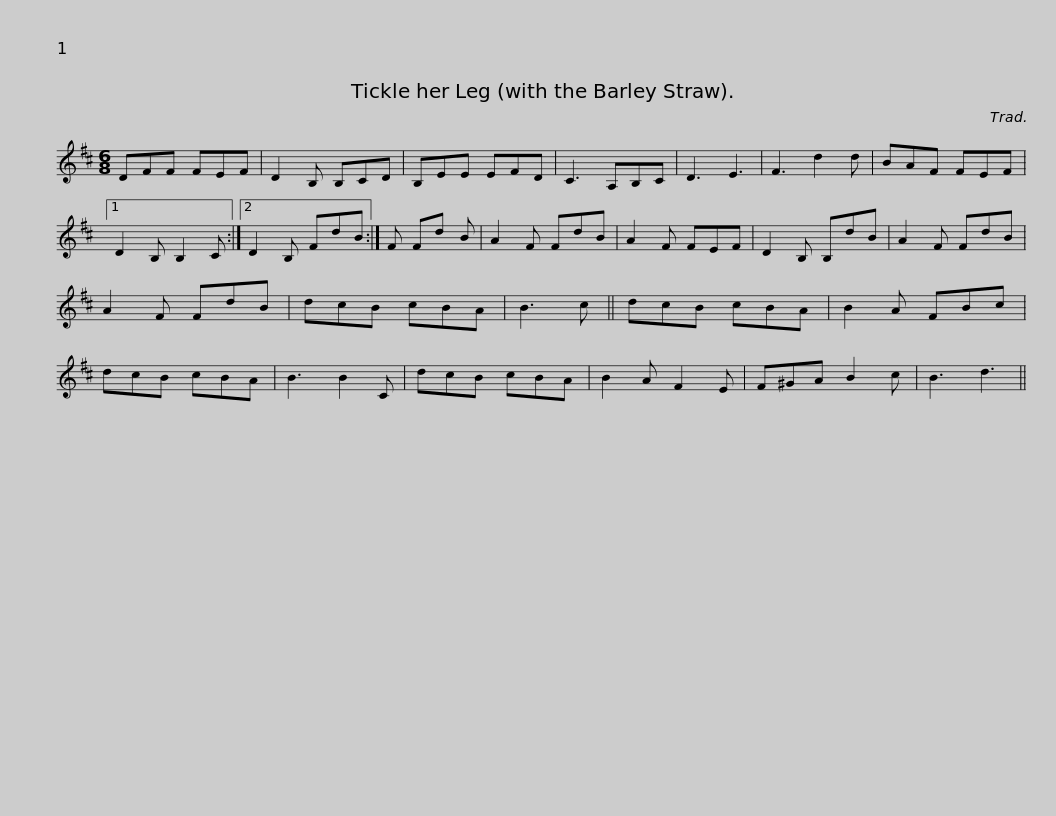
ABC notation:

X:1
L:1/8
M:6/8
I:linebreak $
K:Bmin
V:1 treble
V:1
 DFF FEF | D2 B, B,CD | B,EE EFD | C3 A,B,C | D3 E3 | %5
 F3 d2 d | BAF FEF |1 D2 B, B,2 C :|2$ D2 B, FdB :| F Fd B | %10
 A2 F FdB | A2 F FEF | D2 B, B,dB | A2 F FdB | A2 F FdB | %15
 dcB cBA |$ B3 c || dcB cBA | B2 A FBc | dcB cBA | %20
 B3 B2 C | dcB cBA | B2 A F2 E | F^GA B2 c | B3 d3 || %25
